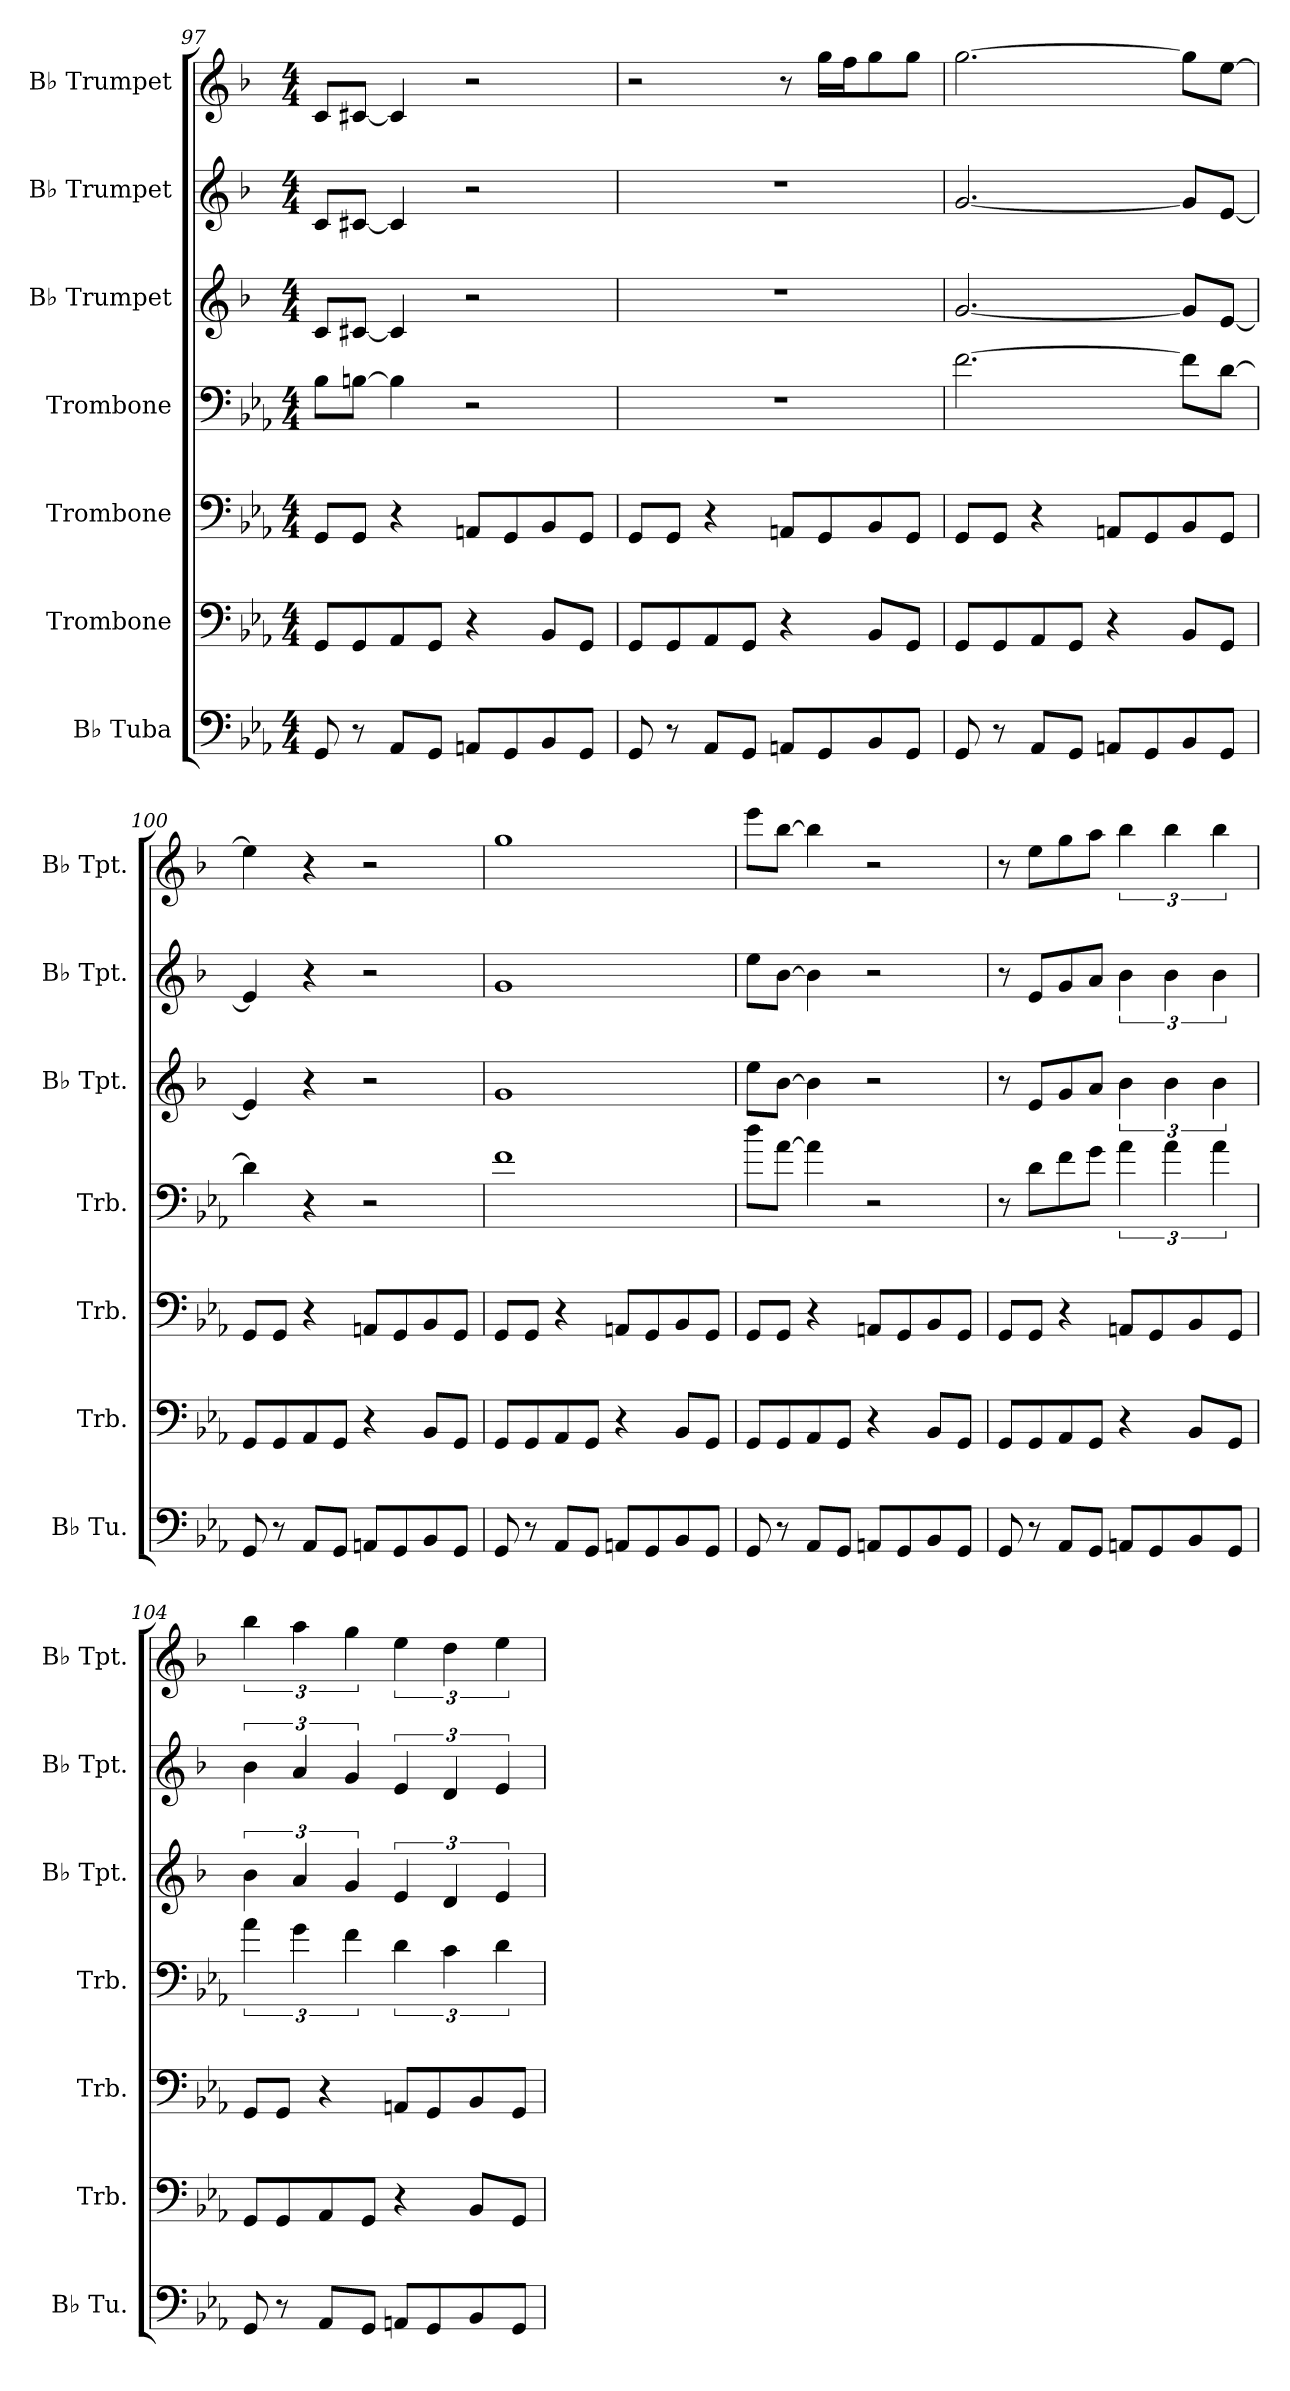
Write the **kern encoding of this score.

**kern	**kern	**kern	**kern	**kern	**kern	**kern
*part7	*part6	*part5	*part4	*part3	*part2	*part1
*staff7	*staff6	*staff5	*staff4	*staff3	*staff2	*staff1
*I"B♭ Tuba	*I"Trombone	*I"Trombone	*I"Trombone	*I"B♭ Trumpet	*I"B♭ Trumpet	*I"B♭ Trumpet
*I'B♭ Tu.	*I'Trb.	*I'Trb.	*I'Trb.	*I'B♭ Tpt.	*I'B♭ Tpt.	*I'B♭ Tpt.
*clefF4	*clefF4	*clefF4	*clefF4	*clefG2	*clefG2	*clefG2
*	*	*	*	*ITrd1c2	*ITrd1c2	*ITrd1c2
*k[b-e-a-]	*k[b-e-a-]	*k[b-e-a-]	*k[b-e-a-]	*k[b-e-a-]	*k[b-e-a-]	*k[b-e-a-]
*E-:	*E-:	*E-:	*E-:	*E-:	*E-:	*E-:
*M4/4	*M4/4	*M4/4	*M4/4	*M4/4	*M4/4	*M4/4
=97	=97	=97	=97	=97	=97	=97
8GG/	8GG/L	8GG/L	8B-\L	8B-/L	8B-/L	8B-/L
8r	8GG/	8GG/J	[8Bn\J	[8Bn/J	[8Bn/J	[8Bn/J
8AA-/L	8AA-/	4r	4B\]	4B/]	4B/]	4B/]
8GG/J	8GG/J	.	.	.	.	.
8AAn/L	4r	8AAn/L	2r	2r	2r	2r
8GG/	.	8GG/	.	.	.	.
8BB-/	8BB-/L	8BB-/	.	.	.	.
8GG/J	8GG/J	8GG/J	.	.	.	.
=98	=98	=98	=98	=98	=98	=98
8GG/	8GG/L	8GG/L	1r	1r	1r	2r
8r	8GG/	8GG/J	.	.	.	.
8AA-/L	8AA-/	4r	.	.	.	.
8GG/J	8GG/J	.	.	.	.	.
8AAn/L	4r	8AAn/L	.	.	.	8r
8GG/	.	8GG/	.	.	.	16ff\LL
.	.	.	.	.	.	16ee-\J
8BB-/	8BB-/L	8BB-/	.	.	.	8ff\
8GG/J	8GG/J	8GG/J	.	.	.	8ff\J
!!LO:PB:g=z
=99	=99	=99	=99	=99	=99	=99
8GG/	8GG/L	8GG/L	[2.f\	[2.f/	[2.f/	[2.ff\
8r	8GG/	8GG/J	.	.	.	.
8AA-/L	8AA-/	4r	.	.	.	.
8GG/J	8GG/J	.	.	.	.	.
8AAn/L	4r	8AAn/L	.	.	.	.
8GG/	.	8GG/	.	.	.	.
8BB-/	8BB-/L	8BB-/	8f\L]	8f/L]	8f/L]	8ff\L]
8GG/J	8GG/J	8GG/J	[8d\J	[8d/J	[8d/J	[8dd\J
=100	=100	=100	=100	=100	=100	=100
8GG/	8GG/L	8GG/L	4d\]	4d/]	4d/]	4dd\]
8r	8GG/	8GG/J	.	.	.	.
8AA-/L	8AA-/	4r	4r	4r	4r	4r
8GG/J	8GG/J	.	.	.	.	.
8AAn/L	4r	8AAn/L	2r	2r	2r	2r
8GG/	.	8GG/	.	.	.	.
8BB-/	8BB-/L	8BB-/	.	.	.	.
8GG/J	8GG/J	8GG/J	.	.	.	.
=101	=101	=101	=101	=101	=101	=101
8GG/	8GG/L	8GG/L	1f	1f	1f	1ff
8r	8GG/	8GG/J	.	.	.	.
8AA-/L	8AA-/	4r	.	.	.	.
8GG/J	8GG/J	.	.	.	.	.
8AAn/L	4r	8AAn/L	.	.	.	.
8GG/	.	8GG/	.	.	.	.
8BB-/	8BB-/L	8BB-/	.	.	.	.
8GG/J	8GG/J	8GG/J	.	.	.	.
=102	=102	=102	=102	=102	=102	=102
8GG/	8GG/L	8GG/L	8dd\L	8dd\L	8dd\L	8ddd\L
8r	8GG/	8GG/J	[8a-\J	[8a-\J	[8a-\J	[8aa-\J
8AA-/L	8AA-/	4r	4a-\]	4a-\]	4a-\]	4aa-\]
8GG/J	8GG/J	.	.	.	.	.
8AAn/L	4r	8AAn/L	2r	2r	2r	2r
8GG/	.	8GG/	.	.	.	.
8BB-/	8BB-/L	8BB-/	.	.	.	.
8GG/J	8GG/J	8GG/J	.	.	.	.
!!LO:PB:g=z
=103	=103	=103	=103	=103	=103	=103
8GG/	8GG/L	8GG/L	8r	8r	8r	8r
8r	8GG/	8GG/J	8d\L	8d/L	8d/L	8dd\L
8AA-/L	8AA-/	4r	8f\	8f/	8f/	8ff\
8GG/J	8GG/J	.	8g\J	8g/J	8g/J	8gg\J
8AAn/L	4r	8AAn/L	6a-\	6a-\	6a-\	6aa-\
8GG/	.	8GG/	.	.	.	.
.	.	.	6a-\	6a-\	6a-\	6aa-\
8BB-/	8BB-/L	8BB-/	.	.	.	.
.	.	.	6a-\	6a-\	6a-\	6aa-\
8GG/J	8GG/J	8GG/J	.	.	.	.
=104	=104	=104	=104	=104	=104	=104
8GG/	8GG/L	8GG/L	6a-\	6a-\	6a-\	6aa-\
8r	8GG/	8GG/J	.	.	.	.
.	.	.	6g\	6g/	6g/	6gg\
8AA-/L	8AA-/	4r	.	.	.	.
.	.	.	6f\	6f/	6f/	6ff\
8GG/J	8GG/J	.	.	.	.	.
8AAn/L	4r	8AAn/L	6d\	6d/	6d/	6dd\
8GG/	.	8GG/	.	.	.	.
.	.	.	6c\	6c/	6c/	6cc\
8BB-/	8BB-/L	8BB-/	.	.	.	.
.	.	.	6d\	6d/	6d/	6dd\
8GG/J	8GG/J	8GG/J	.	.	.	.
=	=	=	=	=	=	=
*-	*-	*-	*-	*-	*-	*-
